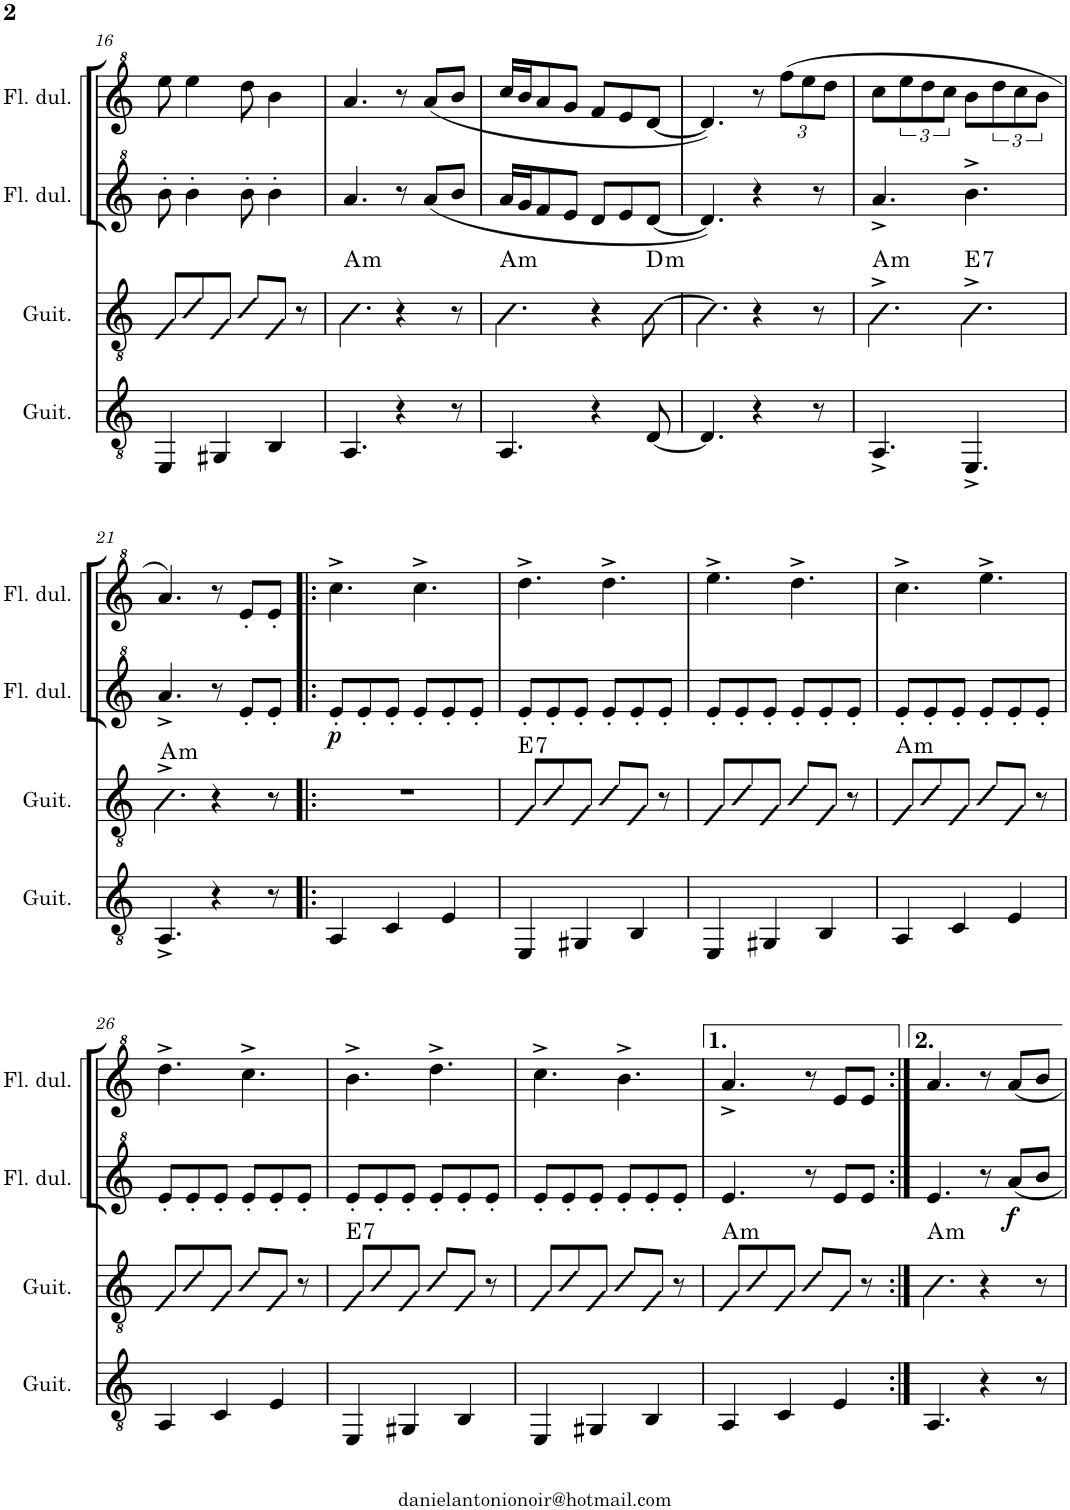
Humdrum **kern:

**kern	**kern	**harte	**kern	**dynam	**kern
*part4	*part3	*part3	*part2	*part2	*part1
*staff4	*staff3	*	*staff2	*staff2	*staff1
*I"Guitarrón	*I"Guitarra criolla	*	*I"Flauta dulce	*	*I"Flauta dulce
*I'Guit.	*I'Guit.	*	*I'Fl. dul.	*	*I'Fl. dul.
!!LO:PB:g=z
*clefGv2	*clefGv2	*	*clefG^2	*	*clefG^2
*k[]	*k[]	*	*k[]	*	*k[]
*M6/8	*M6/8	*	*M6/8	*	*M6/8
=16	=16	=16	=16	=16	=16
4EE/	8F/L	.	8bb'\	.	8eee\
.	8c/	.	4bb'\	.	4eee\
4GG#X/	8F/J	.	.	.	.
.	8c/L	.	8bb'\	.	8ddd\
4BB/	8F/J	.	4bb'\	.	4bb\
.	8r	.	.	.	.
=17	=17	=17	=17	=17	=17
!	!	!LO:H:kt=m	!	!	!
4.AA/	4.B\	A:min	4.aa/	.	4.aa/
4r	4r	.	8r	.	8r
.	.	.	(8aa/L	.	(8aa/L
8r	8r	.	8bb/J	.	8bb/J
=18	=18	=18	=18	=18	=18
!	!	!LO:H:kt=m	!	!	!
4.AA/	4.B\	A:min	16aa/LL	.	16ccc/LL
.	.	.	16gg/J	.	16bb/J
.	.	.	8ff/	.	8aa/
.	.	.	8ee/J	.	8gg/J
4r	4r	.	8dd/L	.	8ff/L
.	.	.	8ee/	.	8ee/
!	!	!LO:H:kt=m	!	!	!
[8D/	[8B\	D:min	[8dd/J	.	[8dd/J
=19	=19	=19	=19	=19	=19
4.D/]	4.B\]	.	4.dd/])	.	4.dd/])
4r	4r	.	4r	.	8r
*	*	*	*	*	*Xbrackettup
.	.	.	.	.	(12fff\L
.	.	.	.	.	12eee\
8r	8r	.	8r	.	.
.	.	.	.	.	12ddd\J
=20	=20	=20	=20	=20	=20
!	!	!LO:H:kt=m	!	!	!
4.AA^/	4.B^\	A:min	4.aa^/	.	8ccc\L
*	*	*	*	*	*brackettup
.	.	.	.	.	12eee\
.	.	.	.	.	12ddd\
.	.	.	.	.	12ccc\J
!	!	!LO:H:kt=7	!	!	!
4.EE^/	4.B^\	E:7	4.bb^\	.	8bb\L
.	.	.	.	.	12ddd\
.	.	.	.	.	12ccc\
.	.	.	.	.	12bb\J
!!LO:LB:g=z
=21	=21	=21	=21	=21	=21
!	!	!LO:H:kt=m	!	!	!
4.AA^/	4.B^\	A:min	4.aa^/	.	4.aa/)
4r	4r	.	8r	.	8r
.	.	.	8ee'/L	.	8ee'/L
8r	8r	.	8ee'/J	.	8ee'/J
=22!|:	=22!|:	=22!|:	=22!|:	=22!|:	=22!|:
!	!	!	!	!LO:DY:b	!
4AA/	2.r	.	8ee'/L	p	4.ccc^\
.	.	.	8ee'/	.	.
4C/	.	.	8ee'/J	.	.
.	.	.	8ee'/L	.	4.ccc^\
4E/	.	.	8ee'/	.	.
.	.	.	8ee'/J	.	.
=23	=23	=23	=23	=23	=23
!	!	!LO:H:kt=7	!	!	!
4EE/	8F/L	E:7	8ee'/L	.	4.ddd^\
.	8c/	.	8ee'/	.	.
4GG#X/	8F/J	.	8ee'/J	.	.
.	8c/L	.	8ee'/L	.	4.ddd^\
4BB/	8F/J	.	8ee'/	.	.
.	8r	.	8ee'/J	.	.
=24	=24	=24	=24	=24	=24
4EE/	8F/L	.	8ee'/L	.	4.eee^\
.	8c/	.	8ee'/	.	.
4GG#X/	8F/J	.	8ee'/J	.	.
.	8c/L	.	8ee'/L	.	4.ddd^\
4BB/	8F/J	.	8ee'/	.	.
.	8r	.	8ee'/J	.	.
=25	=25	=25	=25	=25	=25
!	!	!LO:H:kt=m	!	!	!
4AA/	8F/L	A:min	8ee'/L	.	4.ccc^\
.	8c/	.	8ee'/	.	.
4C/	8F/J	.	8ee'/J	.	.
.	8c/L	.	8ee'/L	.	4.eee^\
4E/	8F/J	.	8ee'/	.	.
.	8r	.	8ee'/J	.	.
!!LO:LB:g=z
=26	=26	=26	=26	=26	=26
4AA/	8F/L	.	8ee'/L	.	4.ddd^\
.	8c/	.	8ee'/	.	.
4C/	8F/J	.	8ee'/J	.	.
.	8c/L	.	8ee'/L	.	4.ccc^\
4E/	8F/J	.	8ee'/	.	.
.	8r	.	8ee'/J	.	.
=27	=27	=27	=27	=27	=27
!	!	!LO:H:kt=7	!	!	!
4EE/	8F/L	E:7	8ee'/L	.	4.bb^\
.	8c/	.	8ee'/	.	.
4GG#X/	8F/J	.	8ee'/J	.	.
.	8c/L	.	8ee'/L	.	4.ddd^\
4BB/	8F/J	.	8ee'/	.	.
.	8r	.	8ee'/J	.	.
=28	=28	=28	=28	=28	=28
4EE/	8F/L	.	8ee'/L	.	4.ccc^\
.	8c/	.	8ee'/	.	.
4GG#X/	8F/J	.	8ee'/J	.	.
.	8c/L	.	8ee'/L	.	4.bb^\
4BB/	8F/J	.	8ee'/	.	.
.	8r	.	8ee'/J	.	.
=29	=29	=29	=29	=29	=29
!	!	!LO:H:kt=m	!	!	!
4AA/	8F/L	A:min	4.ee/	.	4.aa^/
.	8c/	.	.	.	.
4C/	8F/J	.	.	.	.
.	8c/L	.	8r	.	8r
4E/	8F/J	.	8ee/L	.	8ee/L
.	8r	.	8ee/J	.	8ee/J
=30:|!	=30:|!	=30:|!	=30:|!	=30:|!	=30:|!
!	!	!LO:H:kt=m	!	!	!
4.AA/	4.B\	A:min	4.ee/	.	4.aa/
4r	4r	.	8r	.	8r
!	!	!	!	!LO:DY:b	!
.	.	.	8aa/L	f	8aa/L
8r	8r	.	8bb/J	.	8bb/J
=	=	=	=	=	=
*-	*-	*-	*-	*-	*-
